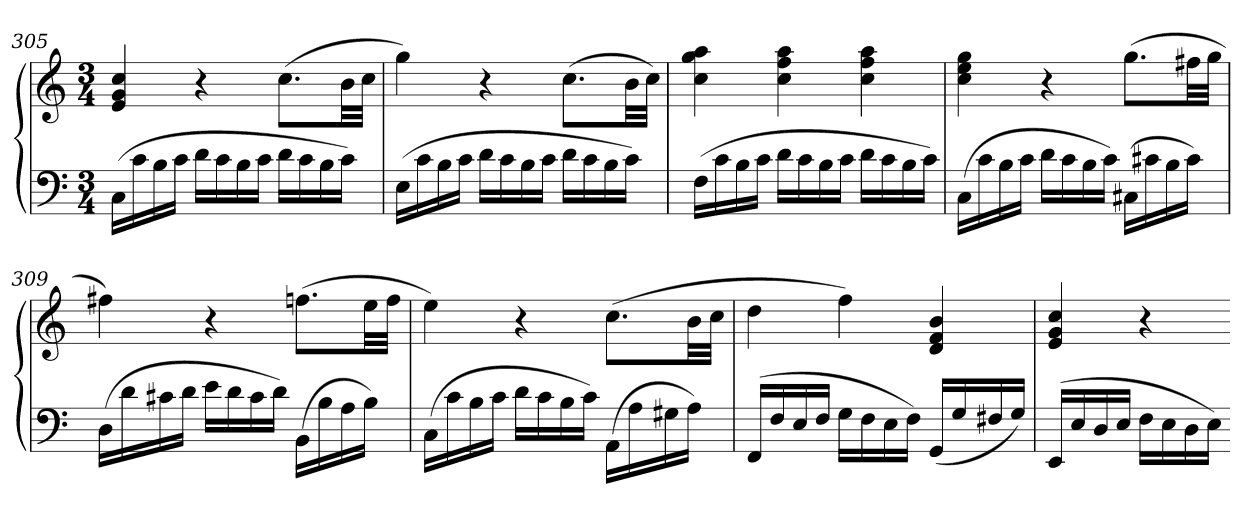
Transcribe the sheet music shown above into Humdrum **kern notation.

**kern	**kern
*part1	*part1
*staff2	*staff1
*clefF4	*clefG2
*k[]	*k[]
*C:	*C:
*M3/4	*M3/4
=305	=305
(16CLL	4e 4g 4cc
16c	.
16B	.
16cJJ	.
16dLL	4r
16c	.
16B	.
16cJJ	.
16dLL	(8.ccL
16c	.
16B	.
16cJJ)	32bLL
.	32ccJJJ
=306	=306
(16ELL	4gg)
16c	.
16B	.
16cJJ	.
16dLL	4r
16c	.
16B	.
16cJJ	.
16dLL	(8.ccL
16c	.
16B	.
16cJJ)	32bLL
.	32ccJJJ)
=307	=307
(16FLL	4cc 4gg 4aa
16c	.
16B	.
16cJJ	.
16dLL	4cc 4ff 4aa
16c	.
16B	.
16cJJ	.
16dLL	4cc 4ff 4aa
16c	.
16B	.
16cJJ)	.
=308	=308
(16CLL	4cc 4ee 4gg
16c	.
16B	.
16cJJ	.
16dLL	4r
16c	.
16B	.
16cJJ)	.
(16C#XLL	(8.ggL
16c#X	.
16B	.
16c#JJ)	32ff#XLL
.	32ggJJJ
=309	=309
(16DLL	4ff#X)
16d	.
16c#X	.
16dJJ	.
16eLL	4r
16d	.
16c#	.
16dJJ)	.
(16BBLL	(8.ffnL
16B	.
16A	.
16BJJ)	32eeLL
.	32ffJJJ
=310	=310
(16CLL	4ee)
16c	.
16B	.
16cJJ	.
16dLL	4r
16c	.
16B	.
16cJJ)	.
(16AALL	(8.ccL
16A	.
16G#X	.
16AJJ)	32bLL
.	32ccJJJ
=311	=311
(16FFLL	4dd
16F	.
16E	.
16FJJ	.
16GLL	4ff)
16F	.
16E	.
16FJJ)	.
(16GGLL	4d 4f 4b
16G	.
16F#X	.
16GJJ)	.
=312	=312
(16EELL	4e 4g 4cc
16E	.
16D	.
16EJJ	.
16FLL	4r
16E	.
16D	.
16EJJ)	.
=-	=-
*-	*-
